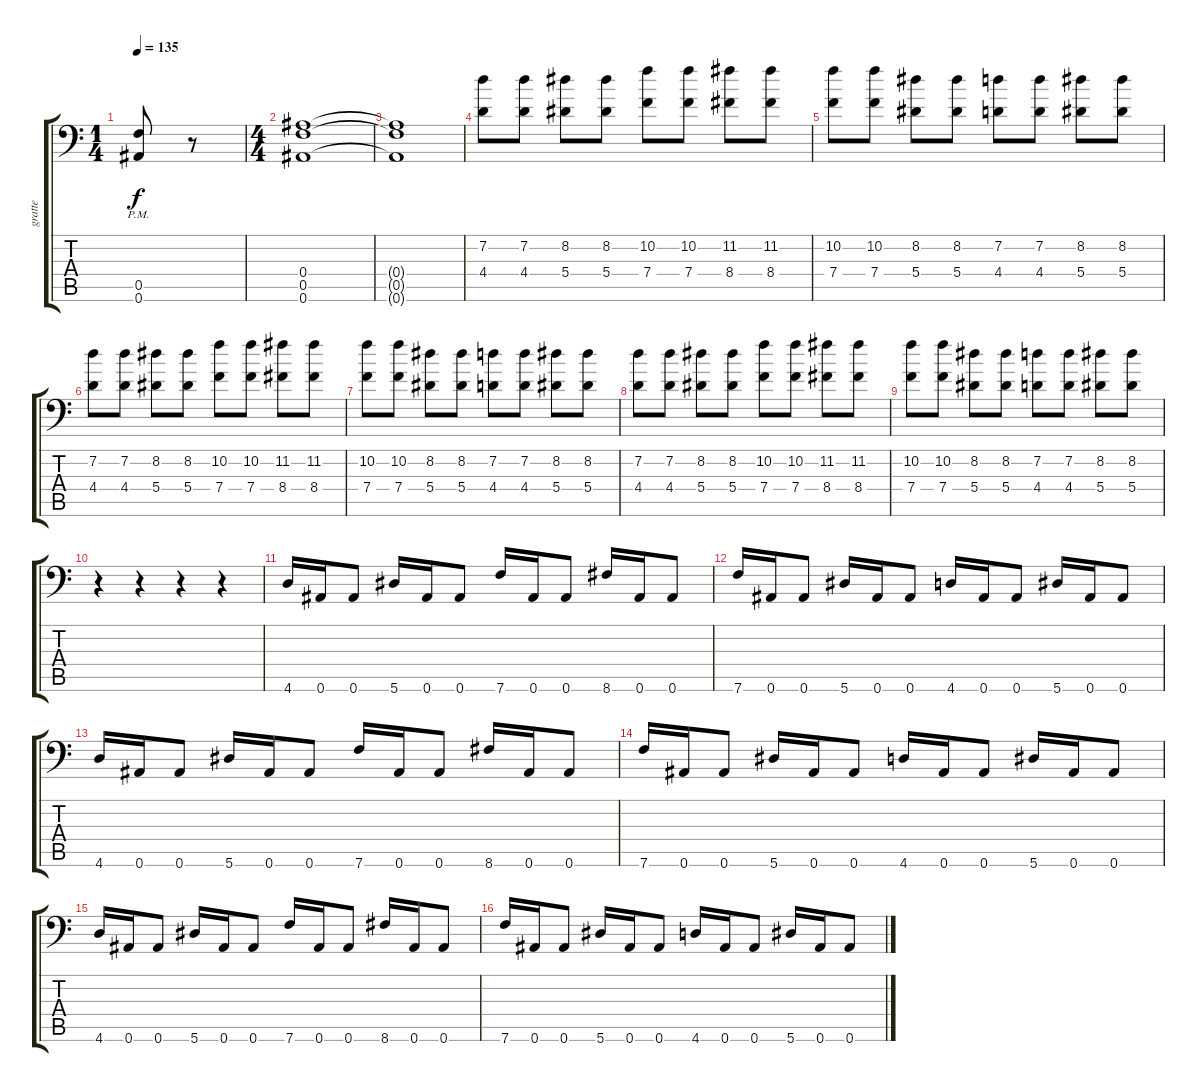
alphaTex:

\track ("gratte" "gratte") {instrument distortionguitar}
\staff {score tabs}
\tuning (C4 G3 Eb3 Bb2 F2 Bb1) {hide}
\ts (1 4)
\tempo 135
\clef f4
\ks c
(0.5{pm} 0.6{pm}).8{dy f} r.8 |
\ts (4 4)
(0.4 0.5 0.6).1 |
(0.4{t} 0.5{t} 0.6{t}).1 |
(7.2 4.4).8 (7.2 4.4).8 (8.2 5.4).8 (8.2 5.4).8 (10.2 7.4).8 (10.2 7.4).8 (11.2 8.4).8 (11.2 8.4).8 |
(10.2 7.4).8 (10.2 7.4).8 (8.2 5.4).8 (8.2 5.4).8 (7.2 4.4).8 (7.2 4.4).8 (8.2 5.4).8 (8.2 5.4).8 |
(7.2 4.4).8 (7.2 4.4).8 (8.2 5.4).8 (8.2 5.4).8 (10.2 7.4).8 (10.2 7.4).8 (11.2 8.4).8 (11.2 8.4).8 |
(10.2 7.4).8 (10.2 7.4).8 (8.2 5.4).8 (8.2 5.4).8 (7.2 4.4).8 (7.2 4.4).8 (8.2 5.4).8 (8.2 5.4).8 |
(7.2 4.4).8 (7.2 4.4).8 (8.2 5.4).8 (8.2 5.4).8 (10.2 7.4).8 (10.2 7.4).8 (11.2 8.4).8 (11.2 8.4).8 |
(10.2 7.4).8 (10.2 7.4).8 (8.2 5.4).8 (8.2 5.4).8 (7.2 4.4).8 (7.2 4.4).8 (8.2 5.4).8 (8.2 5.4).8 |
r.4 r.4 r.4 r.4 |
4.6.16 0.6.16 0.6.8 5.6.16 0.6.16 0.6.8 7.6.16 0.6.16 0.6.8 8.6.16 0.6.16 0.6.8 |
7.6.16 0.6.16 0.6.8 5.6.16 0.6.16 0.6.8 4.6.16 0.6.16 0.6.8 5.6.16 0.6.16 0.6.8 |
4.6.16 0.6.16 0.6.8 5.6.16 0.6.16 0.6.8 7.6.16 0.6.16 0.6.8 8.6.16 0.6.16 0.6.8 |
7.6.16 0.6.16 0.6.8 5.6.16 0.6.16 0.6.8 4.6.16 0.6.16 0.6.8 5.6.16 0.6.16 0.6.8 |
4.6.16 0.6.16 0.6.8 5.6.16 0.6.16 0.6.8 7.6.16 0.6.16 0.6.8 8.6.16 0.6.16 0.6.8 |
7.6.16 0.6.16 0.6.8 5.6.16 0.6.16 0.6.8 4.6.16 0.6.16 0.6.8 5.6.16 0.6.16 0.6.8
